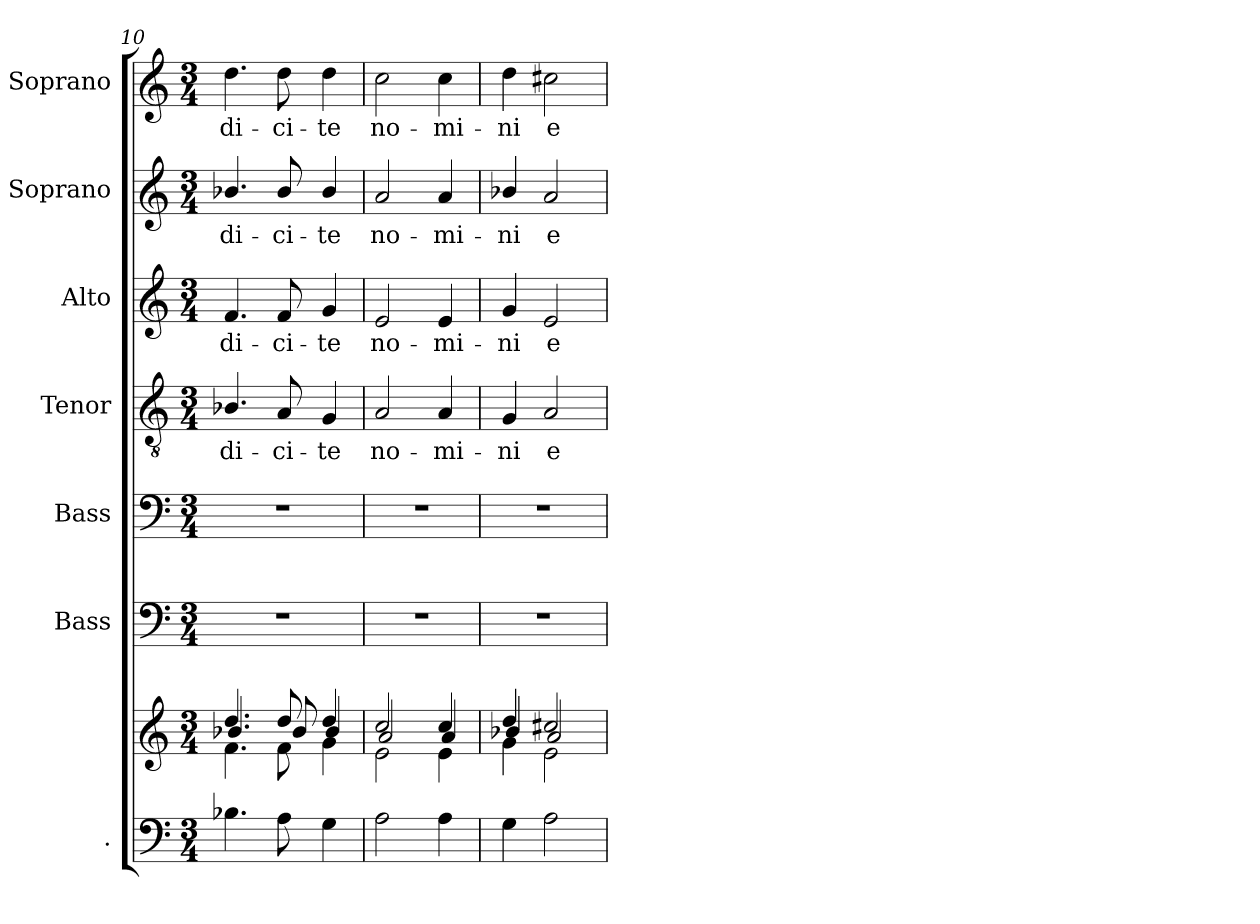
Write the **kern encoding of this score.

**kern	**kern	**kern	**kern	**kern	**text	**kern	**text	**kern	**text	**kern	**text
*part7	*part7	*part6	*part5	*part4	*part4	*part3	*part3	*part2	*part2	*part1	*part1
*staff8	*staff7	*staff6	*staff5	*staff4	*staff4	*staff3	*staff3	*staff2	*staff2	*staff1	*staff1
*I".	*	*I"Bass	*I"Bass	*I"Tenor	*	*I"Alto	*	*I"Soprano	*	*I"Soprano	*
*	*	*I'B.	*I'B.	*I'T.	*	*I'A.	*	*I'S.	*	*I'S.	*
*clefF4	*clefG2	*clefF4	*clefF4	*clefGv2	*	*clefG2	*	*clefG2	*	*clefG2	*
*	*	*	*	*ITrd7c12	*	*	*	*	*	*	*
*k[]	*k[]	*k[]	*k[]	*k[]	*	*k[]	*	*k[]	*	*k[]	*
*C:	*C:	*C:	*C:	*C:	*	*C:	*	*C:	*	*C:	*
*M3/4	*M3/4	*M3/4	*M3/4	*M3/4	*	*M3/4	*	*M3/4	*	*M3/4	*
=10	=10	=10	=10	=10	=10	=10	=10	=10	=10	=10	=10
!LO:N:vis=1	!	!LO:N:vis=1	!LO:N:vis=1	!	!	!	!	!	!	!	!
*^	*^	*	*	*	*	*	*	*	*	*	*
*	*	*	*^	*	*	*	*	*	*	*	*	*	*
!	!	!	!	!	!	!	!	!LO:LY:b:color=#000000	!	!	!	!	!	!
!	!	!	!	!	!	!	!	!	!	!LO:LY:b:color=#000000	!	!	!	!
!	!	!	!	!	!	!	!	!	!	!	!	!LO:LY:b:color=#000000	!	!
!	!	!	!	!	!	!	!	!	!	!	!	!	!	!LO:LY:b:color=#000000
2.ryy	4.B-Xi\	4.ddi/	4.b-Xi/	4.fi\	2.r	2.r	4.BB-Xi/	-di-	4.fi/	-di-	4.b-Xi/	-di-	4.ddi\	-di-
!	!	!	!	!	!	!	!	!LO:LY:b:color=#000000	!	!	!	!	!	!
!	!	!	!	!	!	!	!	!	!	!LO:LY:b:color=#000000	!	!	!	!
!	!	!	!	!	!	!	!	!	!	!	!	!LO:LY:b:color=#000000	!	!
!	!	!	!	!	!	!	!	!	!	!	!	!	!	!LO:LY:b:color=#000000
.	8Ai\	8ddi/	8b-i/	8fi\	.	.	8AAi/	-ci-	8fi/	-ci-	8b-i/	-ci-	8ddi\	-ci-
!	!	!	!	!	!	!	!	!LO:LY:b:color=#000000	!	!	!	!	!	!
!	!	!	!	!	!	!	!	!	!	!LO:LY:b:color=#000000	!	!	!	!
!	!	!	!	!	!	!	!	!	!	!	!	!LO:LY:b:color=#000000	!	!
!	!	!	!	!	!	!	!	!	!	!	!	!	!	!LO:LY:b:color=#000000
.	4Gi\	4ddi/	4b-i/	4gi\	.	.	4GGi/	-te	4gi/	-te	4b-i/	-te	4ddi\	-te
=11	=11	=11	=11	=11	=11	=11	=11	=11	=11	=11	=11	=11	=11	=11
!LO:N:vis=1	!	!	!	!	!LO:N:vis=1	!LO:N:vis=1	!	!	!	!	!	!	!	!
!	!	!	!	!	!	!	!	!LO:LY:b:color=#000000	!	!	!	!	!	!
!	!	!	!	!	!	!	!	!	!	!LO:LY:b:color=#000000	!	!	!	!
!	!	!	!	!	!	!	!	!	!	!	!	!LO:LY:b:color=#000000	!	!
!	!	!	!	!	!	!	!	!	!	!	!	!	!	!LO:LY:b:color=#000000
2.ryy	2Ai\	2cci/	2ai/	2ei\	2.r	2.r	2AAi/	no-	2ei/	no-	2ai/	no-	2cci\	no-
!	!	!	!	!	!	!	!	!LO:LY:b:color=#000000	!	!	!	!	!	!
!	!	!	!	!	!	!	!	!	!	!LO:LY:b:color=#000000	!	!	!	!
!	!	!	!	!	!	!	!	!	!	!	!	!LO:LY:b:color=#000000	!	!
!	!	!	!	!	!	!	!	!	!	!	!	!	!	!LO:LY:b:color=#000000
.	4Ai\	4cci/	4ai/	4ei\	.	.	4AAi/	-mi-	4ei/	-mi-	4ai/	-mi-	4cci\	-mi-
=12	=12	=12	=12	=12	=12	=12	=12	=12	=12	=12	=12	=12	=12	=12
!LO:N:vis=1	!	!	!	!	!LO:N:vis=1	!LO:N:vis=1	!	!	!	!	!	!	!	!
!	!	!	!	!	!	!	!	!LO:LY:b:color=#000000	!	!	!	!	!	!
!	!	!	!	!	!	!	!	!	!	!LO:LY:b:color=#000000	!	!	!	!
!	!	!	!	!	!	!	!	!	!	!	!	!LO:LY:b:color=#000000	!	!
!	!	!	!	!	!	!	!	!	!	!	!	!	!	!LO:LY:b:color=#000000
2.ryy	4Gi\	4ddi/	4b-Xi/	4gi\	2.r	2.r	4GGi/	-ni	4gi/	-ni	4b-Xi/	-ni	4ddi\	-ni
!	!	!	!	!	!	!	!	!LO:LY:b:color=#000000	!	!	!	!	!	!
!	!	!	!	!	!	!	!	!	!	!LO:LY:b:color=#000000	!	!	!	!
!	!	!	!	!	!	!	!	!	!	!	!	!LO:LY:b:color=#000000	!	!
!	!	!	!	!	!	!	!	!	!	!	!	!	!	!LO:LY:b:color=#000000
.	2Ai\	2cc#Xi/	2ai/	2ei\	.	.	2AAi/	e-	2ei/	e-	2ai/	e-	2cc#Xi\	e-
*v	*v	*	*	*	*	*	*	*	*	*	*	*	*	*
*	*v	*v	*v	*	*	*	*	*	*	*	*	*	*
=	=	=	=	=	=	=	=	=	=	=	=
*-	*-	*-	*-	*-	*-	*-	*-	*-	*-	*-	*-
